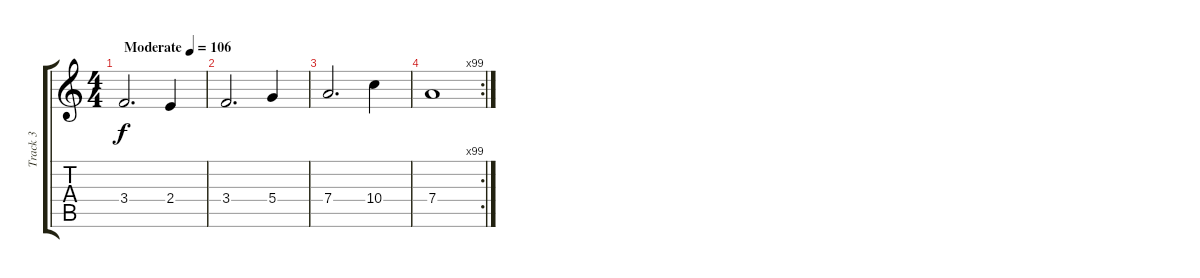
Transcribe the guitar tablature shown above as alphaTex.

\track ("Track 3" "Track 3") {instrument fretlessbass}
\staff {score tabs}
\tuning (E4 B3 G3 D3 A2 E2) {hide}
\ts (4 4)
\tempo (106 "Moderate")
\clef g2
\ks c
3.4.2{d dy f instrument fretlessbass} 2.4.4 |
3.4.2{d} 5.4.4 |
7.4.2{d} 10.4.4 |
\rc 99
7.4.1
